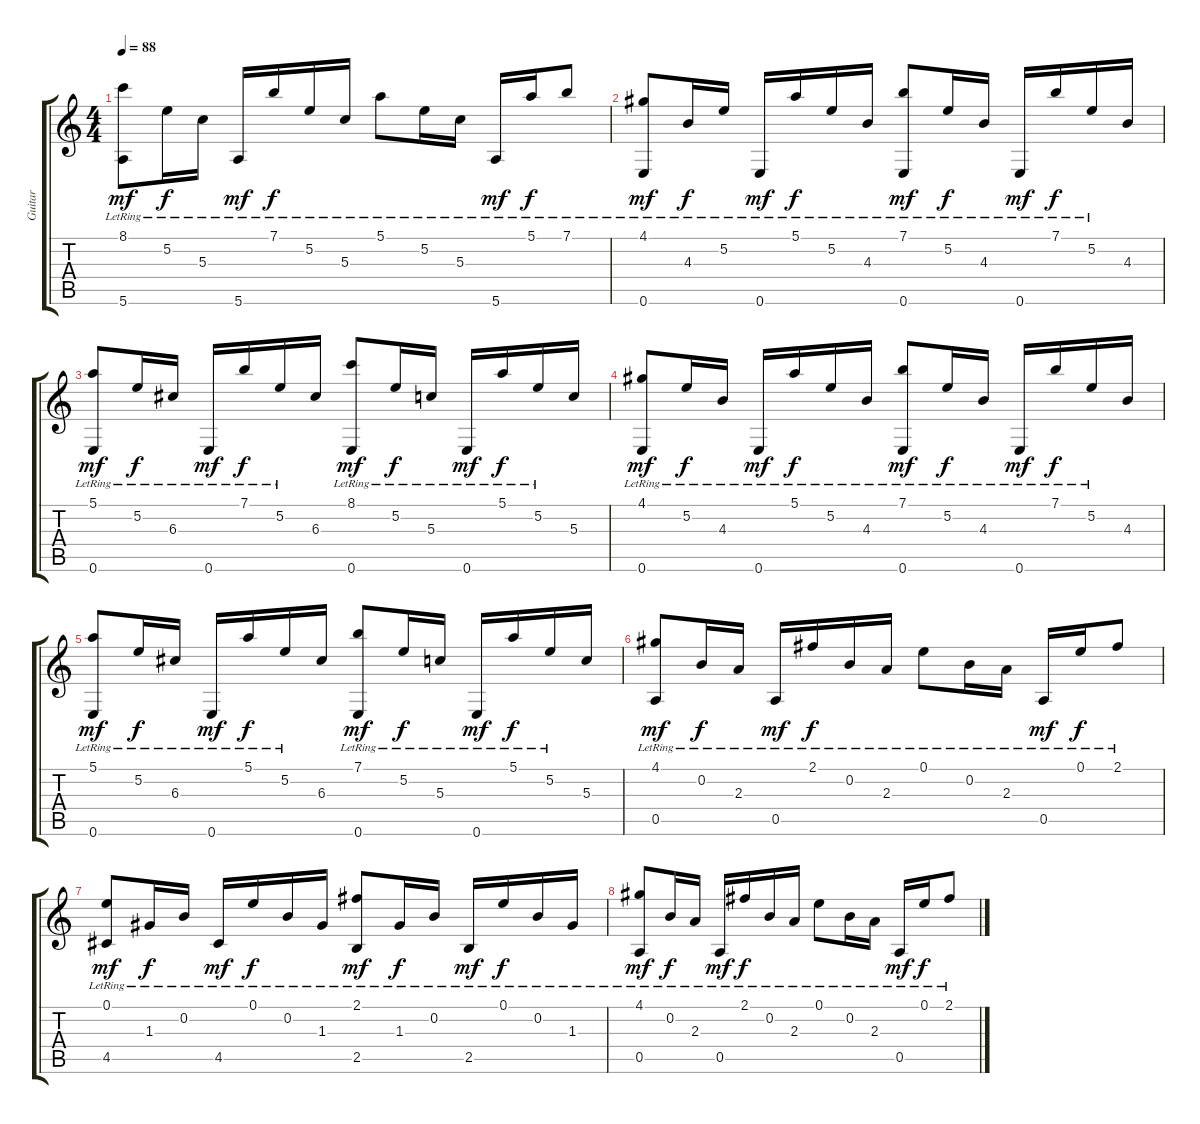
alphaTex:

\track ("Guitar" "Guitar") {instrument acousticguitarsteel}
\staff {score tabs}
\tuning (E4 B3 G3 D3 A2 E2) {hide}
\ts (4 4)
\tempo 88
\clef g2
\ks c
(8.1{lr} 5.6{lr}).8{dy mf} 5.2{lr}.16{dy f} 5.3{lr}.16 5.6{lr}.16{dy mf} 7.1{lr}.16{dy f} 5.2{lr}.16 5.3{lr}.16 5.1{lr}.8 5.2{lr}.16 5.3{lr}.16 5.6{lr}.16{dy mf} 5.1{lr}.16{dy f} 7.1{lr}.8 |
(4.1{lr} 0.6{lr}).8{dy mf} 4.3{lr}.16{dy f} 5.2{lr}.16 0.6{lr}.16{dy mf} 5.1{lr}.16{dy f} 5.2{lr}.16 4.3{lr}.16 (7.1{lr} 0.6{lr}).8{dy mf} 5.2{lr}.16{dy f} 4.3{lr}.16 0.6{lr}.16{dy mf} 7.1{lr}.16{dy f} 5.2{lr}.16 4.3.16 |
(5.1{lr} 0.6{lr}).8{dy mf} 5.2{lr}.16{dy f} 6.3{lr}.16 0.6{lr}.16{dy mf} 7.1{lr}.16{dy f} 5.2{lr}.16 6.3.16 (8.1{lr} 0.6{lr}).8{dy mf} 5.2{lr}.16{dy f} 5.3{lr}.16 0.6{lr}.16{dy mf} 5.1{lr}.16{dy f} 5.2{lr}.16 5.3.16 |
(4.1{lr} 0.6{lr}).8{dy mf} 5.2{lr}.16{dy f} 4.3{lr}.16 0.6{lr}.16{dy mf} 5.1{lr}.16{dy f} 5.2{lr}.16 4.3{lr}.16 (7.1{lr} 0.6{lr}).8{dy mf} 5.2{lr}.16{dy f} 4.3{lr}.16 0.6{lr}.16{dy mf} 7.1{lr}.16{dy f} 5.2{lr}.16 4.3.16 |
(5.1{lr} 0.6{lr}).8{dy mf} 5.2{lr}.16{dy f} 6.3{lr}.16 0.6{lr}.16{dy mf} 5.1{lr}.16{dy f} 5.2{lr}.16 6.3.16 (7.1{lr} 0.6{lr}).8{dy mf} 5.2{lr}.16{dy f} 5.3{lr}.16 0.6{lr}.16{dy mf} 5.1{lr}.16{dy f} 5.2{lr}.16 5.3.16 |
\section ("" "")
(4.1{lr} 0.5{lr}).8{dy mf} 0.2{lr}.16{dy f} 2.3{lr}.16 0.5{lr}.16{dy mf} 2.1{lr}.16{dy f} 0.2{lr}.16 2.3{lr}.16 0.1{lr}.8 0.2{lr}.16 2.3{lr}.16 0.5{lr}.16{dy mf} 0.1{lr}.16{dy f} 2.1{lr}.8 |
(0.1{lr} 4.5{lr}).8{dy mf} 1.3{lr}.16{dy f} 0.2{lr}.16 4.5{lr}.16{dy mf} 0.1{lr}.16{dy f} 0.2{lr}.16 1.3{lr}.16 (2.1{lr} 2.5{lr}).8{dy mf} 1.3{lr}.16{dy f} 0.2{lr}.16 2.5{lr}.16{dy mf} 0.1{lr}.16{dy f} 0.2{lr}.16 1.3{lr}.16 |
(4.1{lr} 0.5{lr}).8{dy mf} 0.2{lr}.16{dy f} 2.3{lr}.16 0.5{lr}.16{dy mf} 2.1{lr}.16{dy f} 0.2{lr}.16 2.3{lr}.16 0.1{lr}.8 0.2{lr}.16 2.3{lr}.16 0.5{lr}.16{dy mf} 0.1{lr}.16{dy f} 2.1{lr}.8
